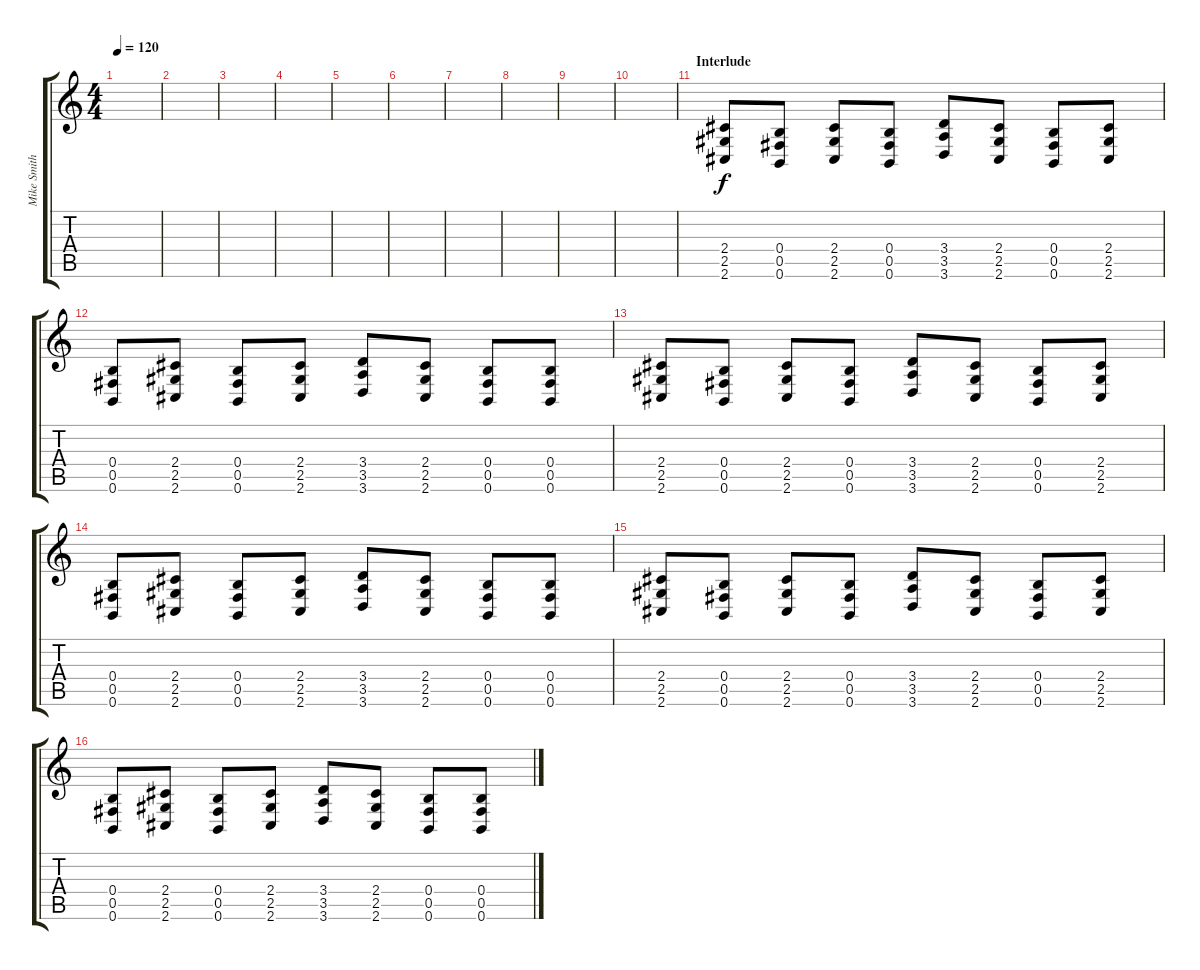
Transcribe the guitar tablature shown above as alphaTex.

\track ("Mike Smith (Guitar)" "Mike Smith") {instrument distortionguitar}
\staff {score tabs}
\tuning (Db4 Ab3 E3 B2 Gb2 B1) {hide}
\ts (4 4)
\tempo 120
\clef g2
\ks c
|
|
|
|
|
|
|
|
|
|
\section ("" "Interlude")
(2.4 2.5 2.6).8 (0.4 0.5 0.6).8 (2.4 2.5 2.6).8 (0.4 0.5 0.6).8 (3.4 3.5 3.6).8 (2.4 2.5 2.6).8 (0.4 0.5 0.6).8 (2.4 2.5 2.6).8 |
(0.4 0.5 0.6).8 (2.4 2.5 2.6).8 (0.4 0.5 0.6).8 (2.4 2.5 2.6).8 (3.4 3.5 3.6).8 (2.4 2.5 2.6).8 (0.4 0.5 0.6).8 (0.4 0.5 0.6).8 |
(2.4 2.5 2.6).8 (0.4 0.5 0.6).8 (2.4 2.5 2.6).8 (0.4 0.5 0.6).8 (3.4 3.5 3.6).8 (2.4 2.5 2.6).8 (0.4 0.5 0.6).8 (2.4 2.5 2.6).8 |
(0.4 0.5 0.6).8 (2.4 2.5 2.6).8 (0.4 0.5 0.6).8 (2.4 2.5 2.6).8 (3.4 3.5 3.6).8 (2.4 2.5 2.6).8 (0.4 0.5 0.6).8 (0.4 0.5 0.6).8 |
(2.4 2.5 2.6).8 (0.4 0.5 0.6).8 (2.4 2.5 2.6).8 (0.4 0.5 0.6).8 (3.4 3.5 3.6).8 (2.4 2.5 2.6).8 (0.4 0.5 0.6).8 (2.4 2.5 2.6).8 |
(0.4 0.5 0.6).8 (2.4 2.5 2.6).8 (0.4 0.5 0.6).8 (2.4 2.5 2.6).8 (3.4 3.5 3.6).8 (2.4 2.5 2.6).8 (0.4 0.5 0.6).8 (0.4 0.5 0.6).8
